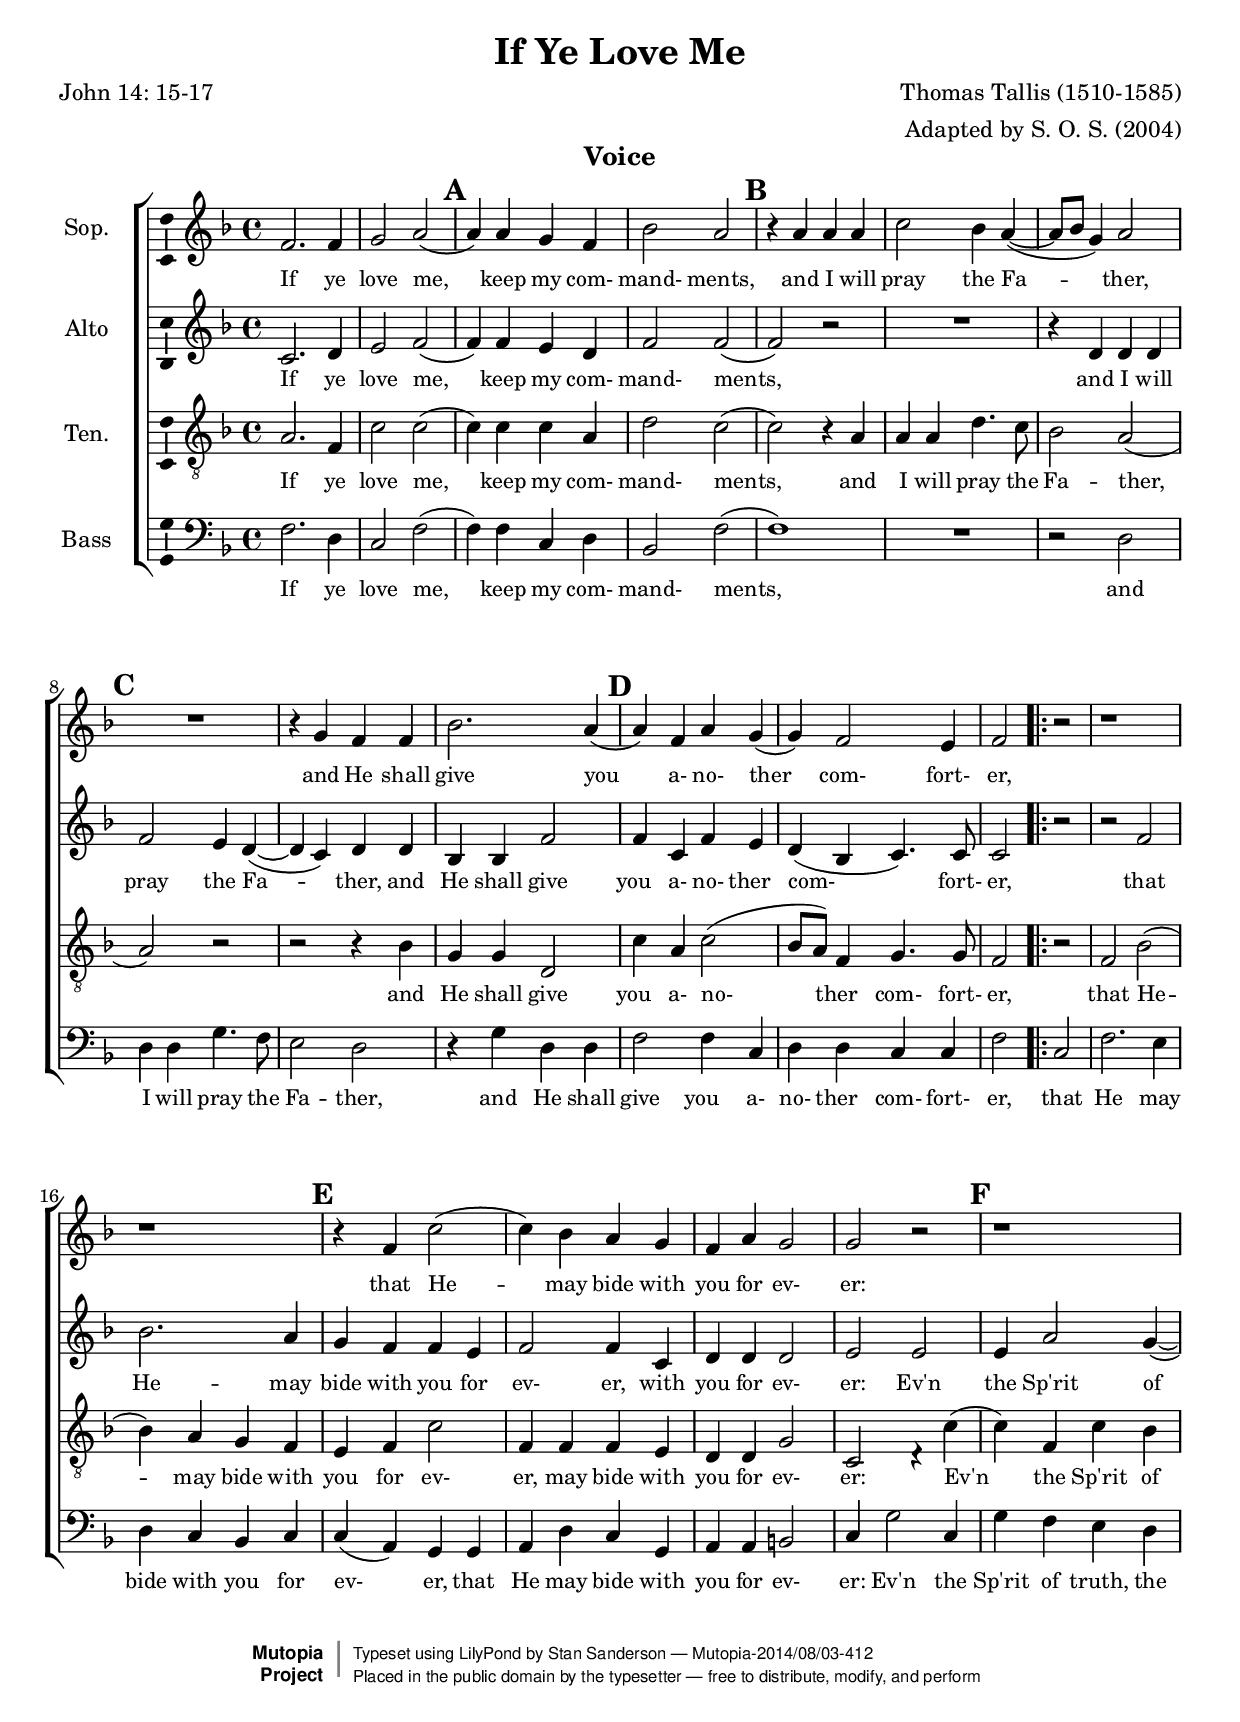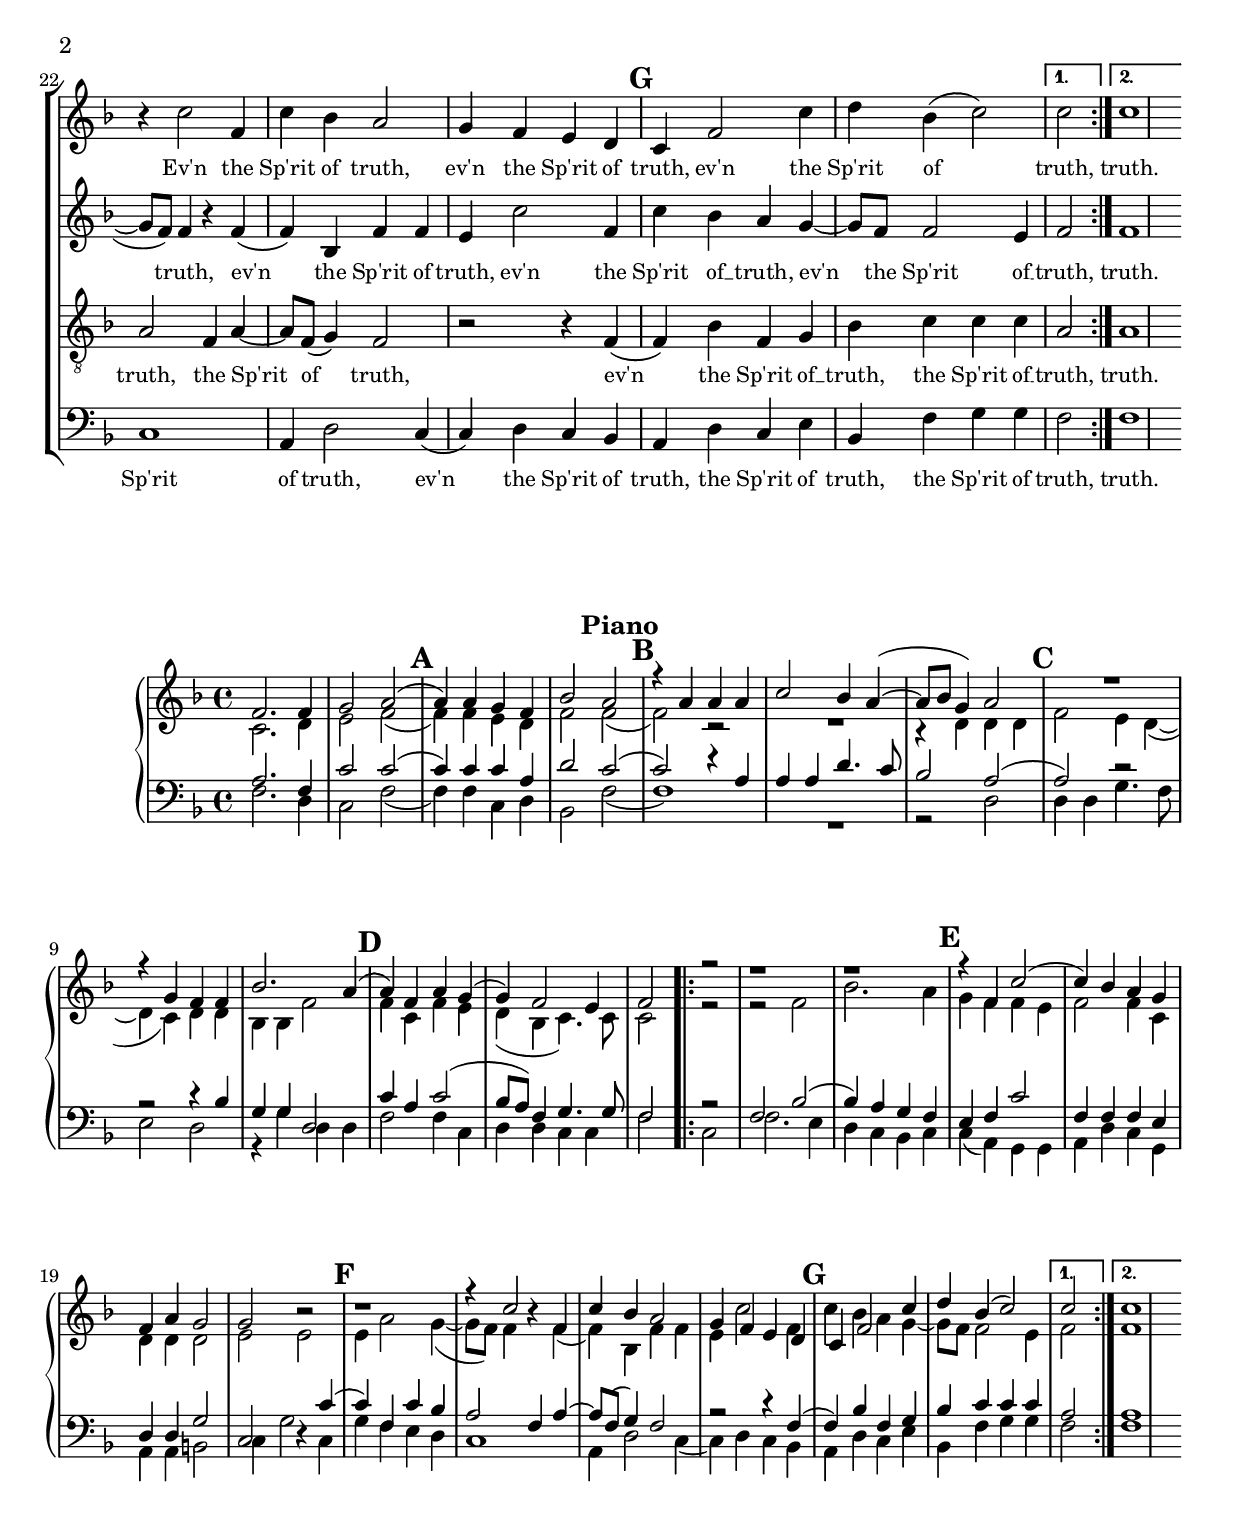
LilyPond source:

\include "english.ly"
\version "2.18.2"

#(set-global-staff-size 20)
%#(set-default-paper-size "letter")

\header {
  title = "If Ye Love Me"
  composer = "Thomas Tallis (1510-1585)"
  arranger = "Adapted by S. O. S. (2004)"
  poet = "John 14: 15-17"
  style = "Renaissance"
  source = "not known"
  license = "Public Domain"
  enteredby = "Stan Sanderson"
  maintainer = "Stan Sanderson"
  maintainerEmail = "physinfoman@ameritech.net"
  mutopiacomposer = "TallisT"
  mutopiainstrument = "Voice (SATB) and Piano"
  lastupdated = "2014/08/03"
  	
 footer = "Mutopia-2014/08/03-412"
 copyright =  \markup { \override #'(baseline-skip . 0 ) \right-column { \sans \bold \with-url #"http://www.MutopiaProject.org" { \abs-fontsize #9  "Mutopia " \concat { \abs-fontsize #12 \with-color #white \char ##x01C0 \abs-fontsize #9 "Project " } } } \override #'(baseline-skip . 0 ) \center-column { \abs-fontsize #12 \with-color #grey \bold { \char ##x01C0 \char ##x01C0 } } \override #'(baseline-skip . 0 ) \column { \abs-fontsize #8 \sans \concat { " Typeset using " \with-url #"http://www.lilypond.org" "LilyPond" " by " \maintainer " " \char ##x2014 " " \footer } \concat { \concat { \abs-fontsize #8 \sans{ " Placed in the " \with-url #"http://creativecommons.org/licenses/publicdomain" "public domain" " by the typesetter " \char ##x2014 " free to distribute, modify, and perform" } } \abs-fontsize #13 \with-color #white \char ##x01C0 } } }
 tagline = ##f
}

\paper {
  top-margin = 10\mm
  last-bottom-spacing.basic-distance = #12
  scoreTitleMarkup = \markup { \fill-line { \fontsize #1 \bold \fromproperty #'header:instrument } }
}

%%% Modified to fit the range of, shall we say, less flexible voices.
%%% My apologies to Tallis purists!

staffSetup =  { 
	\voiceTwo \repeat unfold 12 { s1 }
	\set Timing.measurePosition = #(ly:make-moment 1/2) 
	s2
	\repeat volta 2 {
	  \set Timing.measurePosition = #(ly:make-moment 1/2)
	  s2
	  \repeat unfold 12 { s1 }
	}
	\alternative {
	  { 
	  \set Timing.measurePosition = #(ly:make-moment 1/2) 
	  s2
	  }
	  {s1}
	} 
}	

sopMusic =   \relative c' {
  \key f\major
  f2. f4 |
  g2 a( | \mark \default 
  a4) a g f |
  bf2 a \mark \default |
  r4 a a a   |
  c2 bf4 a( ~ | 
  a8[ bf] g4) a2 \mark \default | 
  R1 | 
  r4 g f f | 
  bf2. a4( | \mark \default
  a4) f a g( | 
  g4) f2 e4 |
  \set Timing.measurePosition = #(ly:make-moment 1/2)
  f2
  \repeat volta 2 { 
    \set Timing.measurePosition = #(ly:make-moment 1/2)
    r2  |
    r1 |
    r1 | \mark \default
    r4 f c'2( |
    c4) bf a g |
    f4 a g2 |
    g2  b\rest | \mark \default
    b1\rest |
    r4 c2 f,4 |
    c'4 bf a2 |
    g4 f e d | \mark \default 
    c4 f2 c'4 |
    d4 bf( c2)
  }
  \alternative {
    { 
      \set Timing.measurePosition = #(ly:make-moment 1/2)
      c2
    }
    { c1 }
  }
}
sopWords = \lyricmode {  
	If ye love me, keep my com- mand- ments, 
	and I will pray the Fa -- ther, and He shall 
	give you__ a- no- ther__ com- fort- er, 
	that He -- may bide with you for ev- er: 
	Ev'n the Sp'rit of truth, ev'n the Sp'rit 
	of truth, ev'n the Sp'rit of__ truth, truth.
	}

altoMusic =   \relative c' {
  \key f\major
  c2. d4 |
  e2 f( |
  f4) f e d |
  f2 f( |
  f) r2 |
  R1 |
  r4 d d d |
  f2 e4 d( ~ | 
  d c) d d |
  bf bf f'2 |
  f4 c f e |
  d4( bf4 c4.) c8 
  \set Timing.measurePosition = #(ly:make-moment 1/2)
  c2 \repeat volta 2 {
    \set Timing.measurePosition = #(ly:make-moment 1/2)
    r2 |
    r2 f |
    bf2. a4 |
    g4 f f e |
    f2 f4 c  |
    d4 d d2|
    e2 e |
    e4 a2 g4( ~ |
    g8 f) f4 b\rest f( |
    f4) bf, f' f |
    e4 c'2 f,4 |
    c'4 bf a g ~  |
    g8 f f2 e4 
  }
  \alternative {
    {
     \set Timing.measurePosition = #(ly:make-moment 1/2)
     f2
    }
    { f1 }
  }
}

altoWords =\lyricmode { 
  If ye love me, keep my com- mand- ments, 
  and I will pray the Fa -- ther, and He shall 
  give you__ a- no- ther__ com- fort- er, 
  that He -- may bide with you for ev- er,
  with you for ev- er: 
  Ev'n the Sp'rit of truth, ev'n the Sp'rit 
  of truth, ev'n the Sp'rit of __ truth,
  ev'n the Sp'rit of __ truth, truth.
}

tenorMusic =  \relative c { 
  \key f\major
  a'2. f4 |
  c'2 c( |
  c4) c c a |
  d2 c( |
  c2) r4 a |
  a4 a d4. c8 |
  bf2 a( |
  a2) r |
  r2 r4 bf |
  g4 g d2 |
  c'4 a c2( |
  bf8 a) f4 g4. g8 
  f2 \repeat volta 2 {
    r2 |
    f2 bf( |
    bf4) a g f |
    e4 f c'2 |
    f,4 f f e |
    d4 d g2 |
    c,2 d4\rest c'( |
    c4) f, c' bf |
    a2 f4 a ~ |
    a8 f( g4) f2 |
    r2 r4 f4( |
    f) bf f g  |
    bf c c c 
  }
  \alternative {
    { a2 }
    { a1 }
  }
}

tenorWords = \lyricmode { 
  If ye love me, keep my com- mand- ments, 
  and I will pray the Fa -- ther, and He shall 
  give you__ a- no- ther__ com- fort- er, 
  that He -- may bide with you for ev- er,
  may bide with you for ev- er: 
  Ev'n the Sp'rit of truth, the Sp'rit 
  of truth, ev'n the Sp'rit of __ truth,
  the Sp'rit of __ truth, truth.
}

bassMusic =  \relative c {
  \key f\major
  f2. d4 |
  c2 f( |
  f4) f c d |
  bf2 f'( |
  f1) |
  R1 |
  r2 d |
  d4 d g4. f8 |
  e2 d |
  r4 g d d |
  f2 f4 c |
  d d c c 
  f2 \repeat volta 2 {
    c2 |
    f2. e4 |
    d4 c bf c |
    c4( a) g g |
    a d c g |
    a a b2 |
    c4 g'2 c,4 |
    g'4 f e d |
    c1 |
    a4 d2 c4( |
    c4) d c bf |
    a4 d c e |
    bf4 f' g g 
  }
  \alternative {
    { f2 }
    { f1 }
  }
}

bassWords = \lyricmode { 
  If ye love me, keep my com- mand- ments, 
  and I will pray the Fa -- ther, and He shall 
  give you__ a- no- ther__ com- fort- er, 
  that He  may bide with you for ev- er,
  that He  may bide with you for ev- er:  
  Ev'n the Sp'rit of truth, the Sp'rit 
  of truth, ev'n the Sp'rit of  truth,
  the Sp'rit of truth, the Sp'rit of truth, truth.	
}

\score {
  \new ChoirStaff <<
    \new Staff \with { instrumentName = #"Sop." }
    <<
      \clef "treble"
      \set Staff.midiInstrument = "voice oohs"
      \new Voice = "Sop" \with { \consists "Ambitus_engraver" }
         { \oneVoice \sopMusic }
      \new Lyrics \lyricsto "Sop" { \sopWords }
    >>
    \new Staff \with { instrumentName = #"Alto" }
    <<
      \clef "treble"
      \set Staff.midiInstrument = "voice oohs"
      \new Voice = "Alto" \with { \consists "Ambitus_engraver" }
         { \oneVoice \altoMusic }
      \new Lyrics \lyricsto "Alto" { \altoWords }
    >>
    \new Staff \with { instrumentName = #"Ten." }
    <<
      \clef "treble_8"
      \set Staff.midiInstrument = "voice oohs"
      \new Voice = "Tenor" \with { \consists "Ambitus_engraver" }
         { \oneVoice \tenorMusic }
      \new Lyrics \lyricsto "Tenor" { \tenorWords }
    >>
    \new Staff \with { instrumentName = #"Bass" }
    <<
      \clef "bass"
      \set Staff.midiInstrument = "voice oohs"
      \new Voice = "Bass" \with { \consists "Ambitus_engraver" }
         { \oneVoice \bassMusic }
      \new Lyrics \lyricsto "Bass" { \bassWords }
    >>
  >>
  \header { instrument = "Voice"  }
  \layout { \override LyricText #'font-size = #-0.4 }
  \midi { \tempo 4 = 70 }
}

%%% Piano Reduction

\score {
  \context PianoStaff <<
    \set PianoStaff.midiInstrument = "acoustic grand"
  	\context Staff = "upper" <<
    	      \sopMusic \\
    	      \altoMusic \\
    	      \staffSetup
    	>>
    \context Staff = "lower" <<
    	\clef bass 
    	  \tenorMusic \\
          \bassMusic
    >>  
  >>
  \header { instrument = "Piano"  }
  \layout { }  
  \midi { \tempo 4 = 70 }  
}

